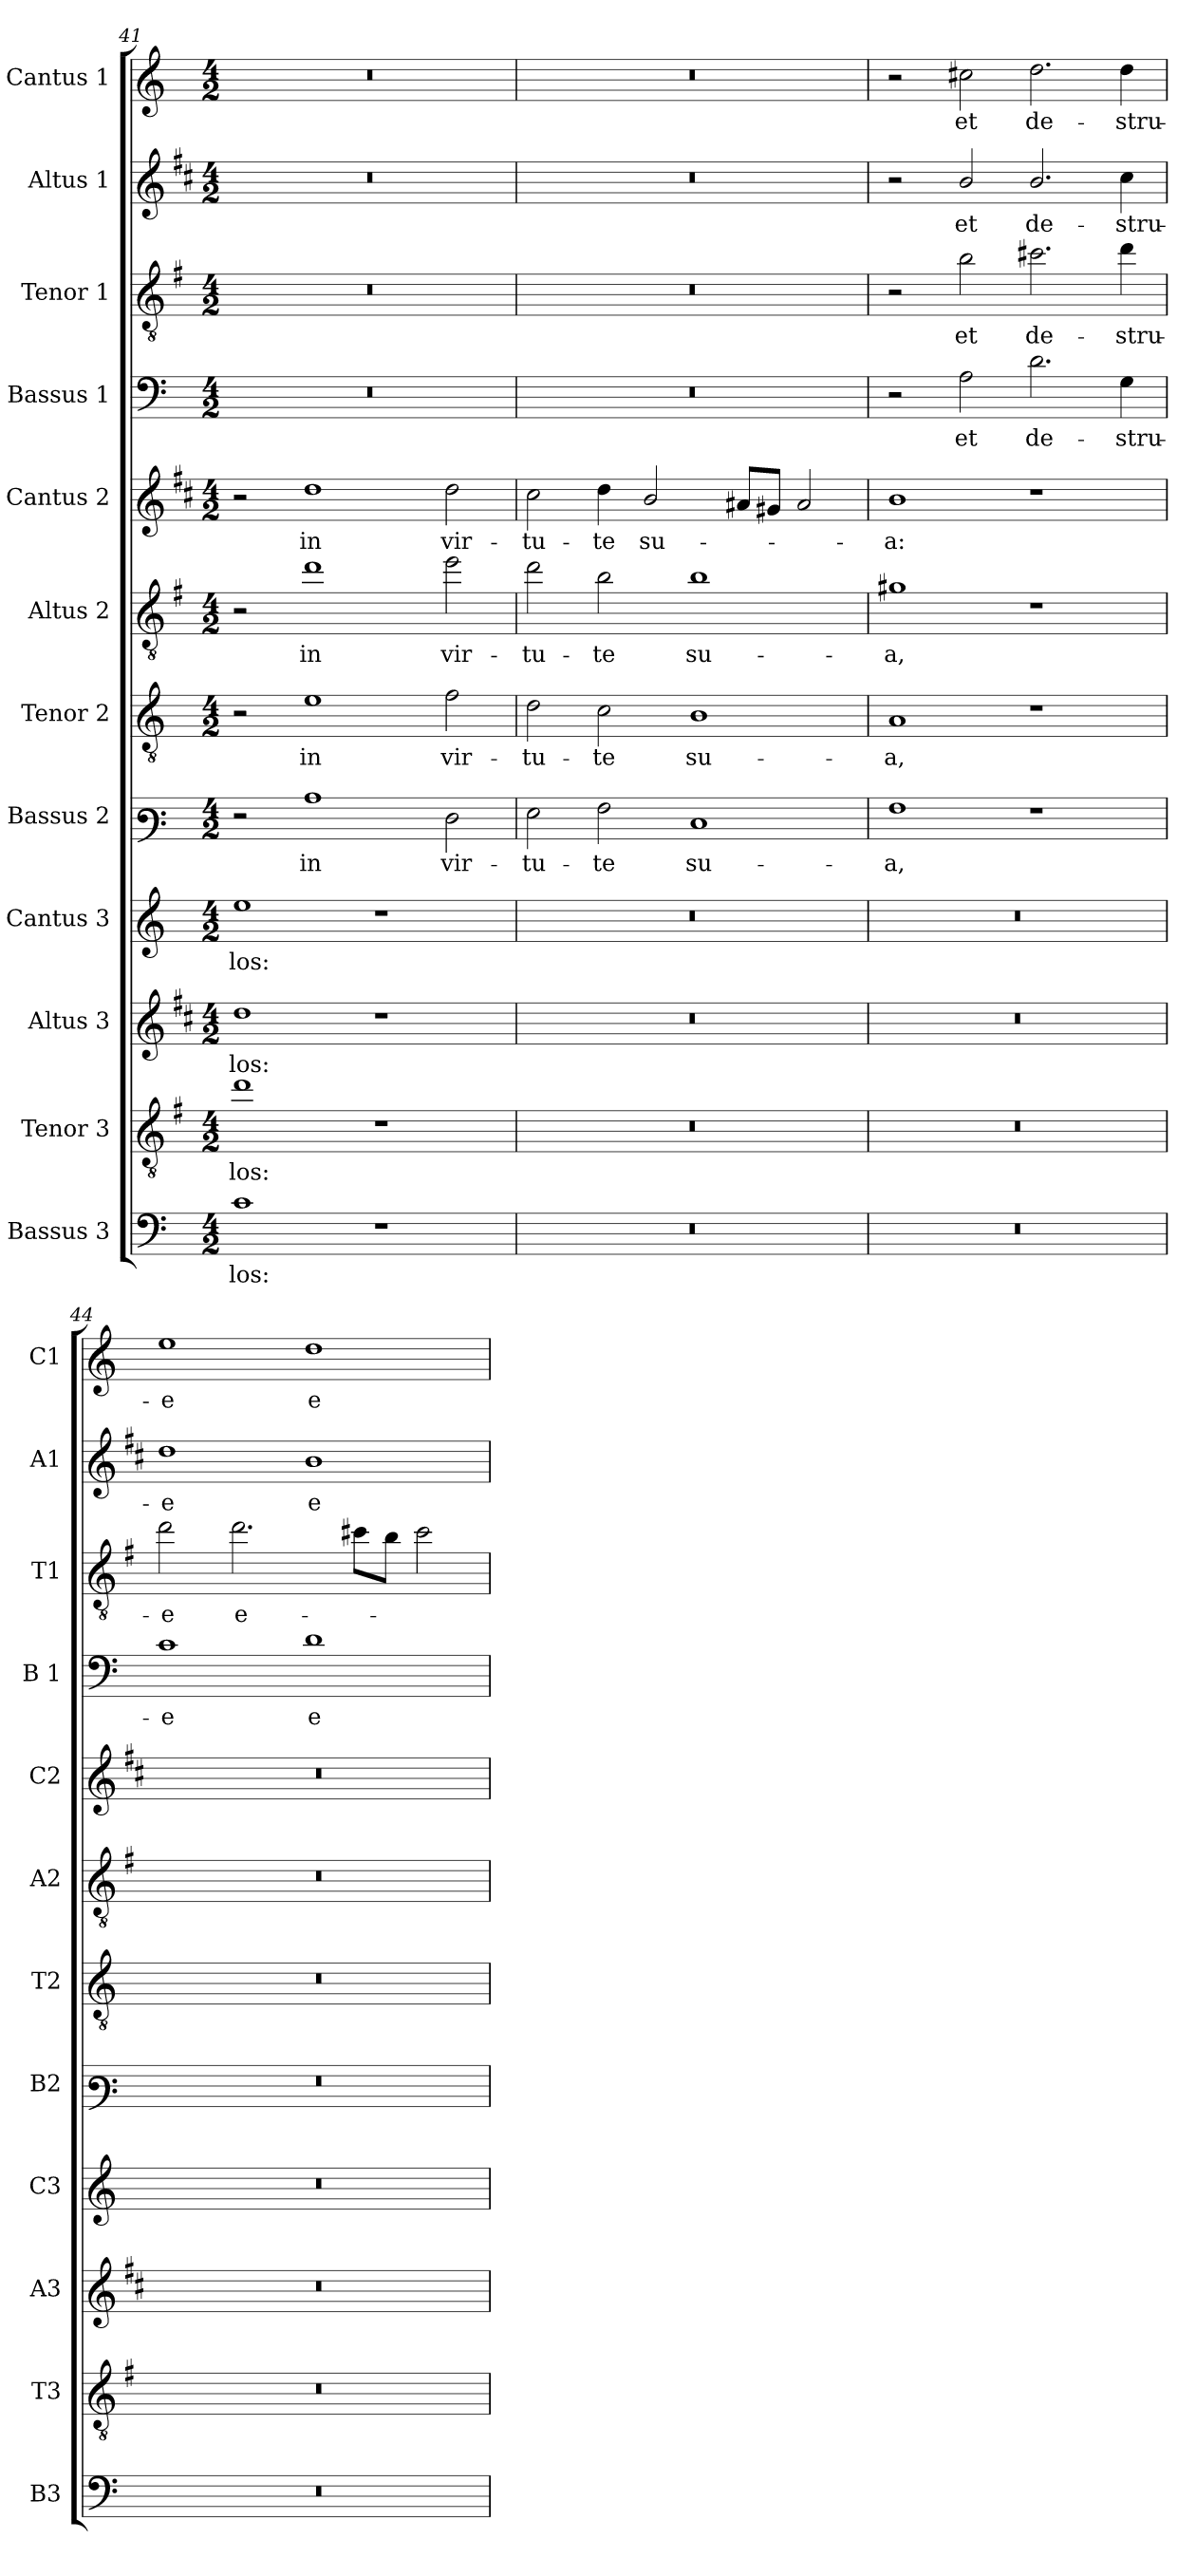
**kern	**text	**kern	**text	**kern	**text	**kern	**text	**kern	**text	**kern	**text	**kern	**text	**kern	**text	**kern	**text	**kern	**text	**kern	**text	**kern	**text
*part12	*part12	*part11	*part11	*part10	*part10	*part9	*part9	*part8	*part8	*part7	*part7	*part6	*part6	*part5	*part5	*part4	*part4	*part3	*part3	*part2	*part2	*part1	*part1
*staff12	*staff12	*staff11	*staff11	*staff10	*staff10	*staff9	*staff9	*staff8	*staff8	*staff7	*staff7	*staff6	*staff6	*staff5	*staff5	*staff4	*staff4	*staff3	*staff3	*staff2	*staff2	*staff1	*staff1
*I"Bassus 3	*	*I"Tenor 3	*	*I"Altus 3	*	*I"Cantus 3	*	*I"Bassus 2	*	*I"Tenor 2	*	*I"Altus 2	*	*I"Cantus 2	*	*I"Bassus 1	*	*I"Tenor 1	*	*I"Altus 1	*	*I"Cantus 1	*
*I'B3	*	*I'T3	*	*I'A3	*	*I'C3	*	*I'B2	*	*I'T2	*	*I'A2	*	*I'C2	*	*I'B 1	*	*I'T1	*	*I'A1	*	*I'C1	*
*clefF4	*	*clefGv2	*	*clefG2	*	*clefG2	*	*clefF3	*	*clefGv2	*	*clefGv2	*	*clefG2	*	*clefF4	*	*clefGv2	*	*clefG2	*	*clefG2	*
*	*	*ITrd4c7	*	*ITrd1c2	*	*	*	*	*	*	*	*ITrd4c7	*	*ITrd1c2	*	*	*	*ITrd4c7	*	*ITrd1c2	*	*	*
*k[]	*	*k[]	*	*k[]	*	*k[]	*	*k[]	*	*k[]	*	*k[]	*	*k[]	*	*k[]	*	*k[]	*	*k[]	*	*k[]	*
*C:	*	*C:	*	*C:	*	*C:	*	*C:	*	*C:	*	*C:	*	*C:	*	*C:	*	*C:	*	*C:	*	*C:	*
*M4/2	*	*M4/2	*	*M4/2	*	*M4/2	*	*M4/2	*	*M4/2	*	*M4/2	*	*M4/2	*	*M4/2	*	*M4/2	*	*M4/2	*	*M4/2	*
=41	=41	=41	=41	=41	=41	=41	=41	=41	=41	=41	=41	=41	=41	=41	=41	=41	=41	=41	=41	=41	=41	=41	=41
!	!LO:LY:b	!	!LO:LY:b	!	!LO:LY:b	!	!LO:LY:b	!	!	!	!	!	!	!	!	!	!	!	!	!	!	!	!
1c	-los:	1g	-los:	1cc	-los:	1ee	-los:	2r	.	2r	.	2r	.	2r	.	0r	.	0r	.	0r	.	0r	.
!	!	!	!	!	!	!	!	!	!LO:LY:b	!	!LO:LY:b	!	!LO:LY:b	!	!LO:LY:b	!	!	!	!	!	!	!	!
.	.	.	.	.	.	.	.	1c	in	1e	in	1g	in	1cc	in	.	.	.	.	.	.	.	.
1r	.	1r	.	1r	.	1r	.	.	.	.	.	.	.	.	.	.	.	.	.	.	.	.	.
!	!	!	!	!	!	!	!	!	!LO:LY:b	!	!LO:LY:b	!	!LO:LY:b	!	!LO:LY:b	!	!	!	!	!	!	!	!
.	.	.	.	.	.	.	.	2F\	vir-	2f\	vir-	2a\	vir-	2cc\	vir-	.	.	.	.	.	.	.	.
=42	=42	=42	=42	=42	=42	=42	=42	=42	=42	=42	=42	=42	=42	=42	=42	=42	=42	=42	=42	=42	=42	=42	=42
!	!	!	!	!	!	!	!	!	!LO:LY:b	!	!LO:LY:b	!	!LO:LY:b	!	!LO:LY:b	!	!	!	!	!	!	!	!
0r	.	0r	.	0r	.	0r	.	2G\	-tu-	2d\	-tu-	2g\	-tu-	2b\	-tu-	0r	.	0r	.	0r	.	0r	.
!	!	!	!	!	!	!	!	!	!LO:LY:b	!	!LO:LY:b	!	!LO:LY:b	!	!LO:LY:b	!	!	!	!	!	!	!	!
.	.	.	.	.	.	.	.	2A\	-te	2c\	-te	2e\	-te	4cc\	-te	.	.	.	.	.	.	.	.
!	!	!	!	!	!	!	!	!	!	!	!	!	!	!	!LO:LY:b	!	!	!	!	!	!	!	!
.	.	.	.	.	.	.	.	.	.	.	.	.	.	2a/	su-	.	.	.	.	.	.	.	.
!	!	!	!	!	!	!	!	!	!LO:LY:b	!	!LO:LY:b	!	!LO:LY:b	!	!	!	!	!	!	!	!	!	!
.	.	.	.	.	.	.	.	1E	su-	1B	su-	1e	su-	.	.	.	.	.	.	.	.	.	.
.	.	.	.	.	.	.	.	.	.	.	.	.	.	8g#X/L	.	.	.	.	.	.	.	.	.
.	.	.	.	.	.	.	.	.	.	.	.	.	.	8f#X/J	.	.	.	.	.	.	.	.	.
.	.	.	.	.	.	.	.	.	.	.	.	.	.	2g#/	.	.	.	.	.	.	.	.	.
!!LO:PB:g=z
=43	=43	=43	=43	=43	=43	=43	=43	=43	=43	=43	=43	=43	=43	=43	=43	=43	=43	=43	=43	=43	=43	=43	=43
!	!	!	!	!	!	!	!	!	!LO:LY:b	!	!LO:LY:b	!	!LO:LY:b	!	!LO:LY:b	!	!	!	!	!	!	!	!
0r	.	0r	.	0r	.	0r	.	1A	-a,	1A	-a,	1c#X	-a,	1a	-a:	2r	.	2r	.	2r	.	2r	.
!	!	!	!	!	!	!	!	!	!	!	!	!	!	!	!	!	!LO:LY:b	!	!LO:LY:b	!	!LO:LY:b	!	!LO:LY:b
.	.	.	.	.	.	.	.	.	.	.	.	.	.	.	.	2A\	et	2e\	et	2a/	et	2cc#X\	et
!	!	!	!	!	!	!	!	!	!	!	!	!	!	!	!	!	!LO:LY:b	!	!LO:LY:b	!	!LO:LY:b	!	!LO:LY:b
.	.	.	.	.	.	.	.	1r	.	1r	.	1r	.	1r	.	2.d\	de-	2.f#X\	de-	2.a/	de-	2.dd\	de-
!	!	!	!	!	!	!	!	!	!	!	!	!	!	!	!	!	!LO:LY:b	!	!LO:LY:b	!	!LO:LY:b	!	!LO:LY:b
.	.	.	.	.	.	.	.	.	.	.	.	.	.	.	.	4G\	-stru-	4g\	-stru-	4b\	-stru-	4dd\	-stru-
=44	=44	=44	=44	=44	=44	=44	=44	=44	=44	=44	=44	=44	=44	=44	=44	=44	=44	=44	=44	=44	=44	=44	=44
!	!	!	!	!	!	!	!	!	!	!	!	!	!	!	!	!	!LO:LY:b	!	!LO:LY:b	!	!LO:LY:b	!	!LO:LY:b
0r	.	0r	.	0r	.	0r	.	0r	.	0r	.	0r	.	0r	.	1c	-e	2g\	-e	1cc	-e	1ee	-e
!	!	!	!	!	!	!	!	!	!	!	!	!	!	!	!	!	!	!	!LO:LY:b	!	!	!	!
.	.	.	.	.	.	.	.	.	.	.	.	.	.	.	.	.	.	2.g\	e-	.	.	.	.
!	!	!	!	!	!	!	!	!	!	!	!	!	!	!	!	!	!LO:LY:b	!	!	!	!LO:LY:b	!	!LO:LY:b
.	.	.	.	.	.	.	.	.	.	.	.	.	.	.	.	1d	e-	.	.	1a	e-	1dd	e-
.	.	.	.	.	.	.	.	.	.	.	.	.	.	.	.	.	.	8f#X\L	.	.	.	.	.
.	.	.	.	.	.	.	.	.	.	.	.	.	.	.	.	.	.	8e\J	.	.	.	.	.
.	.	.	.	.	.	.	.	.	.	.	.	.	.	.	.	.	.	2f#\	.	.	.	.	.
=	=	=	=	=	=	=	=	=	=	=	=	=	=	=	=	=	=	=	=	=	=	=	=
*-	*-	*-	*-	*-	*-	*-	*-	*-	*-	*-	*-	*-	*-	*-	*-	*-	*-	*-	*-	*-	*-	*-	*-
